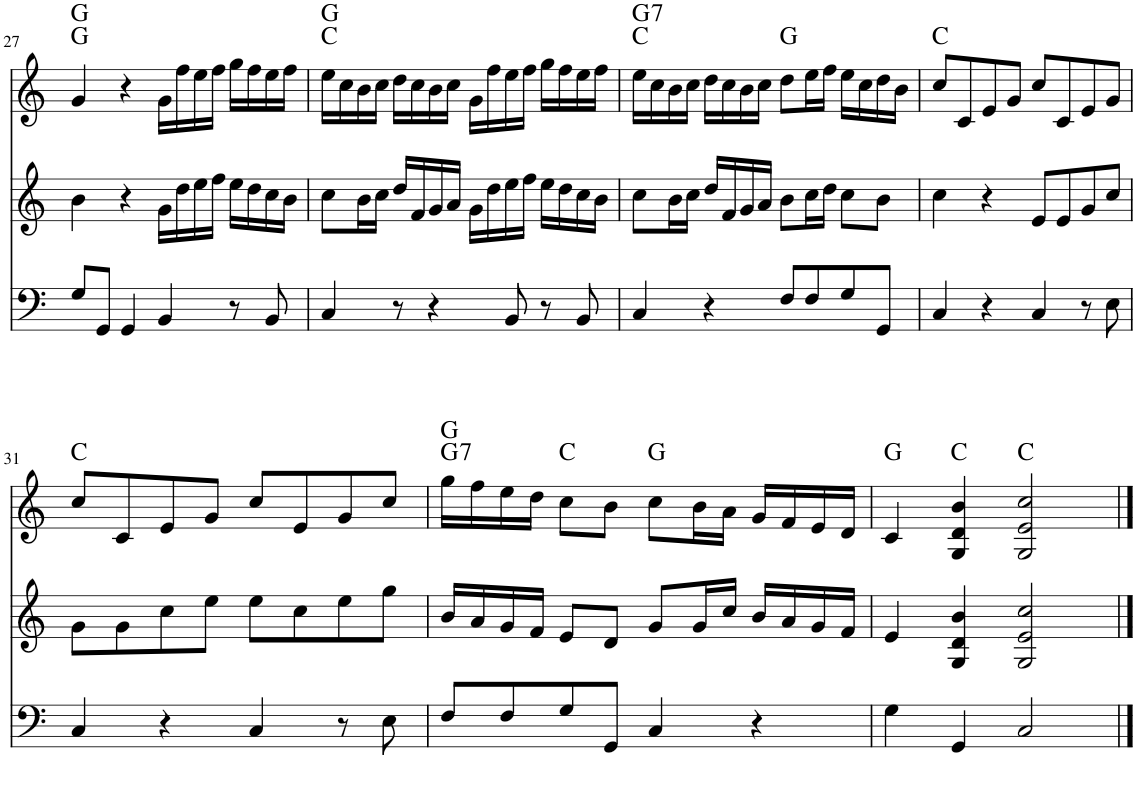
**kern	**kern	**kern	**harte
*part3	*part2	*part1	*part1
*staff3	*staff2	*staff1	*
*I"Basso	*I"II	*I"I	*
!!LO:PB:g=z
*clefF4	*clefG2	*clefG2	*
*k[]	*k[]	*k[]	*
*M4/4	*M4/4	*M4/4	*
=27	=27	=27	=27
8G/L	4b\	4g/	G:maj G:maj
8GG/J	.	.	.
4GG/	4r	4r	.
4BB/	16g\LL	16g\LL	.
.	16dd\	16ff\	.
.	16ee\	16ee\	.
.	16ff\JJ	16ff\JJ	.
8r	16ee\LL	16gg\LL	.
.	16dd\	16ff\	.
8BB/	16cc\	16ee\	.
.	16b\JJ	16ff\JJ	.
=28	=28	=28	=28
4C/	8cc\L	16ee\LL	C:maj G:maj
.	.	16cc\	.
.	16b\L	16b\	.
.	16cc\JJ	16cc\JJ	.
8r	16dd/LL	16dd\LL	.
.	16f/	16cc\	.
4r	16g/	16b\	.
.	16a/JJ	16cc\JJ	.
.	16g\LL	16g\LL	.
.	16dd\	16ff\	.
8BB/	16ee\	16ee\	.
.	16ff\JJ	16ff\JJ	.
8r	16ee\LL	16gg\LL	.
.	16dd\	16ff\	.
8BB/	16cc\	16ee\	.
.	16b\JJ	16ff\JJ	.
=29	=29	=29	=29
!	!	!	!LO:H:n=2:kt=7
4C/	8cc\L	16ee\LL	C:maj G:7
.	.	16cc\	.
.	16b\L	16b\	.
.	16cc\JJ	16cc\JJ	.
4r	16dd/LL	16dd\LL	.
.	16f/	16cc\	.
.	16g/	16b\	.
.	16a/JJ	16cc\JJ	.
8F/L	8b\L	8dd\L	G:maj
8F/	16cc\L	16ee\L	.
.	16dd\JJ	16ff\JJ	.
8G/	8cc\L	16ee\LL	.
.	.	16cc\	.
8GG/J	8b\J	16dd\	.
.	.	16b\JJ	.
=30	=30	=30	=30
4C/	4cc\	8cc/L	C:maj
.	.	8c/	.
4r	4r	8e/	.
.	.	8g/J	.
4C/	8e/L	8cc/L	.
.	8e/	8c/	.
8r	8g/	8e/	.
8E\	8cc/J	8g/J	.
!!LO:LB:g=z
=31	=31	=31	=31
4C/	8g\L	8cc/L	C:maj
.	8g\	8c/	.
4r	8cc\	8e/	.
.	8ee\J	8g/J	.
4C/	8ee\L	8cc/L	.
.	8cc\	8e/	.
8r	8ee\	8g/	.
8E\	8gg\J	8cc/J	.
=32	=32	=32	=32
!	!	!	!LO:H:n=1:kt=7
8F/L	16b/LL	16gg\LL	G:7 G:maj
.	16a/	16ff\	.
8F/	16g/	16ee\	.
.	16f/JJ	16dd\JJ	.
8G/	8e/L	8cc\L	C:maj
8GG/J	8d/J	8b\J	.
4C/	8g/L	8cc\L	G:maj
.	16g/L	16b\L	.
.	16cc/JJ	16a\JJ	.
4r	16b/LL	16g/LL	.
.	16a/	16f/	.
.	16g/	16e/	.
.	16f/JJ	16d/JJ	.
=33	=33	=33	=33
4G\	4e/	4c/	G:maj
4GG/	4G/ 4d/ 4b/	4G/ 4d/ 4b/	C:maj
2C/	2G/ 2e/ 2cc/	2G/ 2e/ 2cc/	C:maj
==	==	==	==
*-	*-	*-	*-
